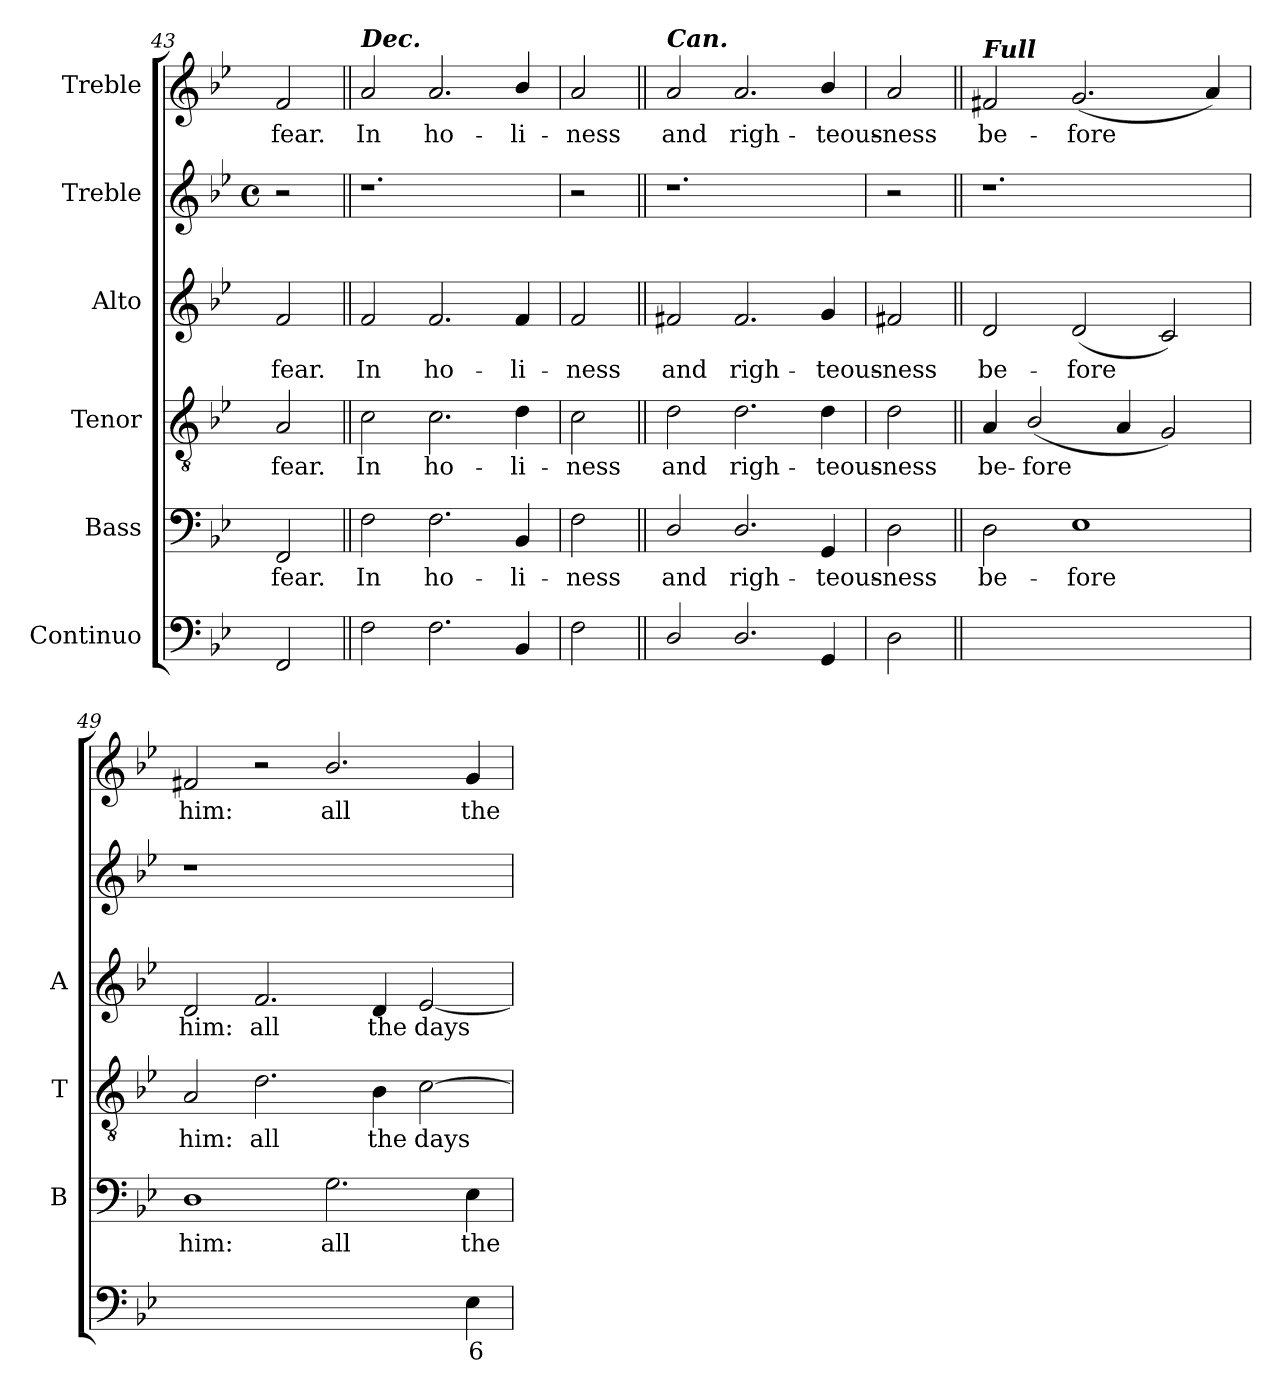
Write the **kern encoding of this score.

**kern	**text	**text	**kern	**text	**kern	**text	**kern	**text	**kern	**kern	**text
*part6	*part6	*part6	*part5	*part5	*part4	*part4	*part3	*part3	*part2	*part1	*part1
*staff6	*staff6	*staff6	*staff5	*staff5	*staff4	*staff4	*staff3	*staff3	*staff2	*staff1	*staff1
*I"Continuo	*	*	*I"Bass	*	*I"Tenor	*	*I"Alto	*	*I"Treble	*I"Treble	*
*	*	*	*I'B	*	*I'T	*	*I'A	*	*	*	*
*clefF4	*	*	*clefF4	*	*clefGv2	*	*clefG2	*	*clefG2	*clefG2	*
*k[b-e-]	*	*	*k[b-e-]	*	*k[b-e-]	*	*k[b-e-]	*	*k[b-e-]	*k[b-e-]	*
*B-:	*	*	*B-:	*	*B-:	*	*B-:	*	*B-:	*B-:	*
*	*	*	*	*	*	*	*	*	*M4/4	*	*
*	*	*	*	*	*	*	*	*	*met(c)	*	*
=43	=43	=43	=43	=43	=43	=43	=43	=43	=43	=43	=43
*^	*	*	*	*	*	*	*	*	*	*	*
*	*^	*	*	*	*	*	*	*	*	*	*	*
!	!	!	!	!	!	!LO:LY:b	!	!LO:LY:b	!	!LO:LY:b	!	!	!LO:LY:b
2FF/	2ryy	2ryy	.	.	2FF/	fear.	2A/	fear.	2f/	fear.	2r	2f/	fear.
=44||	=44||	=44||	=44||	=44||	=44||	=44||	=44||	=44||	=44||	=44||	=44||	=44||	=44||
!	!	!	!	!	!	!	!	!	!	!	!	!LO:TX:a:Bi:t=Dec.	!
!	!	!	!	!	!	!LO:LY:b	!	!LO:LY:b	!	!LO:LY:b	!	!	!LO:LY:b
2F\	1.ryy	1.ryy	.	.	2F\	In	2c\	In	2f/	In	1.r	2a/	In
!	!	!	!	!	!	!LO:LY:b	!	!LO:LY:b	!	!LO:LY:b	!	!	!LO:LY:b
2.F\	.	.	.	.	2.F\	ho-	2.c\	ho-	2.f/	ho-	.	2.a/	ho-
!	!	!	!	!	!	!LO:LY:b	!	!LO:LY:b	!	!LO:LY:b	!	!	!LO:LY:b
4BB-/	.	.	.	.	4BB-/	-li-	4d\	-li-	4f/	-li-	.	4b-/	-li-
=45	=45	=45	=45	=45	=45	=45	=45	=45	=45	=45	=45	=45	=45
!	!	!	!	!	!	!LO:LY:b	!	!LO:LY:b	!	!LO:LY:b	!	!	!LO:LY:b
2F\	2ryy	2ryy	.	.	2F\	-ness	2c\	-ness	2f/	-ness	2r	2a/	-ness
=46||	=46||	=46||	=46||	=46||	=46||	=46||	=46||	=46||	=46||	=46||	=46||	=46||	=46||
!	!	!	!	!	!	!	!	!	!	!	!	!LO:TX:a:Bi:t=Can.	!
!	!	!	!	!	!	!LO:LY:b	!	!LO:LY:b	!	!LO:LY:b	!	!	!LO:LY:b
2D/	1.ryy	1.ryy	.	.	2D/	and	2d\	and	2f#X/	and	1.r	2a/	and
!	!	!	!	!	!	!LO:LY:b	!	!LO:LY:b	!	!LO:LY:b	!	!	!LO:LY:b
2.D/	.	.	.	.	2.D/	righ-	2.d\	righ-	2.f#/	righ-	.	2.a/	righ-
!	!	!	!	!	!	!LO:LY:b	!	!LO:LY:b	!	!LO:LY:b	!	!	!LO:LY:b
4GG/	.	.	.	.	4GG/	-teous-	4d\	-teous-	4g/	-teous-	.	4b-/	-teous-
=47	=47	=47	=47	=47	=47	=47	=47	=47	=47	=47	=47	=47	=47
!	!	!	!	!	!	!LO:LY:b	!	!LO:LY:b	!	!LO:LY:b	!	!	!LO:LY:b
2D\	2ryy	2ryy	.	.	2D\	-ness	2d\	-ness	2f#X/	-ness	2r	2a/	-ness
!!LO:LB:g=z
=48||	=48||	=48||	=48||	=48||	=48||	=48||	=48||	=48||	=48||	=48||	=48||	=48||	=48||
!	!	!	!	!	!	!	!	!	!	!	!	!LO:TX:a:Bi:t=Full	!
!	!	!	!LO:LY:b	!	!	!LO:LY:b	!	!LO:LY:b	!	!LO:LY:b	!	!	!LO:LY:b
[4D\yy	1.ryy	1.ryy	5	.	2D\	be-	4A/	be-	2d/	be-	1.r	2f#X/	be-
!	!	!	!LO:LY:b	!	!	!	!	!LO:LY:b	!	!	!	!	!
4D\yy]	.	.	6	.	.	.	(<2B-/	-fore	.	.	.	.	.
!	!	!	!LO:LY:b	!	!	!LO:LY:b	!	!	!	!LO:LY:b	!	!	!LO:LY:b
[2E-\yy	.	.	7	.	1E-	-fore	.	.	(<2d/	-fore	.	(<2.g/	-fore
.	.	.	.	.	.	.	4A/	.	.	.	.	.	.
!	!	!	!LO:LY:b	!	!	!	!	!	!	!	!	!	!
2E-\yy]	.	.	6	.	.	.	2G/)	.	2c/)	.	.	.	.
.	.	.	.	.	.	.	.	.	.	.	.	4a/)	.
=49	=49	=49	=49	=49	=49	=49	=49	=49	=49	=49	=49	=49	=49
!	!	!	!	!	!	!LO:LY:b	!	!LO:LY:b	!	!LO:LY:b	!	!	!LO:LY:b
[2D\yy	0ryy	0ryy	.	.	1D	him:	2A/	him:	2d/	him:	1r	2f#X/	him:
!	!	!	!	!	!	!	!	!LO:LY:b	!	!LO:LY:b	!	!	!
2D\yy]	.	.	.	.	.	.	2.d\	all	2.f/	all	.	2r	.
!	!	!	!LO:LY:b	!	!	!LO:LY:b	!	!	!	!	!	!	!LO:LY:b
[2G\yy	.	.	7	.	2.G\	all	.	.	.	.	1ryy	2.b-/	all
!	!	!	!	!	!	!	!	!LO:LY:b	!	!LO:LY:b	!	!	!
.	.	.	.	.	.	.	4B-\	the	4d/	the	.	.	.
!	!	!	!LO:LY:b	!LO:LY:b	!	!	!	!LO:LY:b	!	!LO:LY:b	!	!	!
4G\yy]	.	.	6	4	.	.	[2c\	days	[2e-/	days	.	.	.
!	!	!	!LO:LY:b	!	!	!LO:LY:b	!	!	!	!	!	!	!LO:LY:b
4E-\	.	.	6	.	4E-\	the	.	.	.	.	.	4g/	the
*v	*v	*v	*	*	*	*	*	*	*	*	*	*	*
=	=	=	=	=	=	=	=	=	=	=	=
*-	*-	*-	*-	*-	*-	*-	*-	*-	*-	*-	*-
